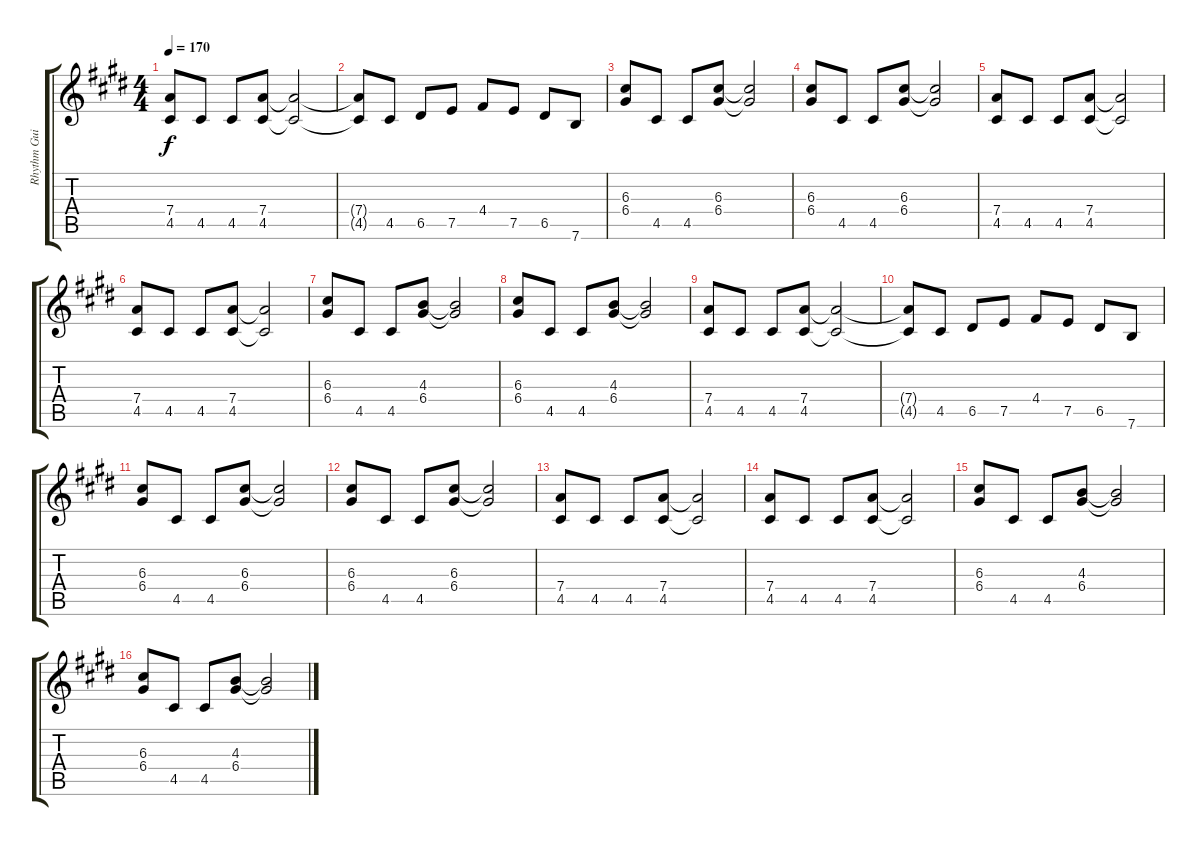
\track ("Rhythm Guitar" "Rhythm Gui") {instrument distortionguitar}
\staff {score tabs}
\tuning (E4 B3 G3 D3 A2 E2) {hide}
\ts (4 4)
\tempo 170
\clef g2
\ks c#minor
(7.4 4.5).8{dy f} 4.5.8 4.5.8 (7.4 4.5).8 (7.4{t} 4.5{t}).2 |
(7.4{t} 4.5{t}).8 4.5.8 6.5.8 7.5.8 4.4.8 7.5.8 6.5.8 7.6.8 |
(6.3 6.4).8 4.5.8 4.5.8 (6.3 6.4).8 (6.3{t} 6.4{t}).2 |
(6.3 6.4).8 4.5.8 4.5.8 (6.3 6.4).8 (6.3{t} 6.4{t}).2 |
(7.4 4.5).8 4.5.8 4.5.8 (7.4 4.5).8 (7.4{t} 4.5{t}).2 |
(7.4 4.5).8 4.5.8 4.5.8 (7.4 4.5).8 (7.4{t} 4.5{t}).2 |
(6.3 6.4).8 4.5.8 4.5.8 (4.3 6.4).8 (4.3{t} 6.4{t}).2 |
(6.3 6.4).8 4.5.8 4.5.8 (4.3 6.4).8 (4.3{t} 6.4{t}).2 |
(7.4 4.5).8 4.5.8 4.5.8 (7.4 4.5).8 (7.4{t} 4.5{t}).2 |
(7.4{t} 4.5{t}).8 4.5.8 6.5.8 7.5.8 4.4.8 7.5.8 6.5.8 7.6.8 |
(6.3 6.4).8 4.5.8 4.5.8 (6.3 6.4).8 (6.3{t} 6.4{t}).2 |
(6.3 6.4).8 4.5.8 4.5.8 (6.3 6.4).8 (6.3{t} 6.4{t}).2 |
(7.4 4.5).8 4.5.8 4.5.8 (7.4 4.5).8 (7.4{t} 4.5{t}).2 |
(7.4 4.5).8 4.5.8 4.5.8 (7.4 4.5).8 (7.4{t} 4.5{t}).2 |
(6.3 6.4).8 4.5.8 4.5.8 (4.3 6.4).8 (4.3{t} 6.4{t}).2 |
(6.3 6.4).8 4.5.8 4.5.8 (4.3 6.4).8 (4.3{t} 6.4{t}).2
